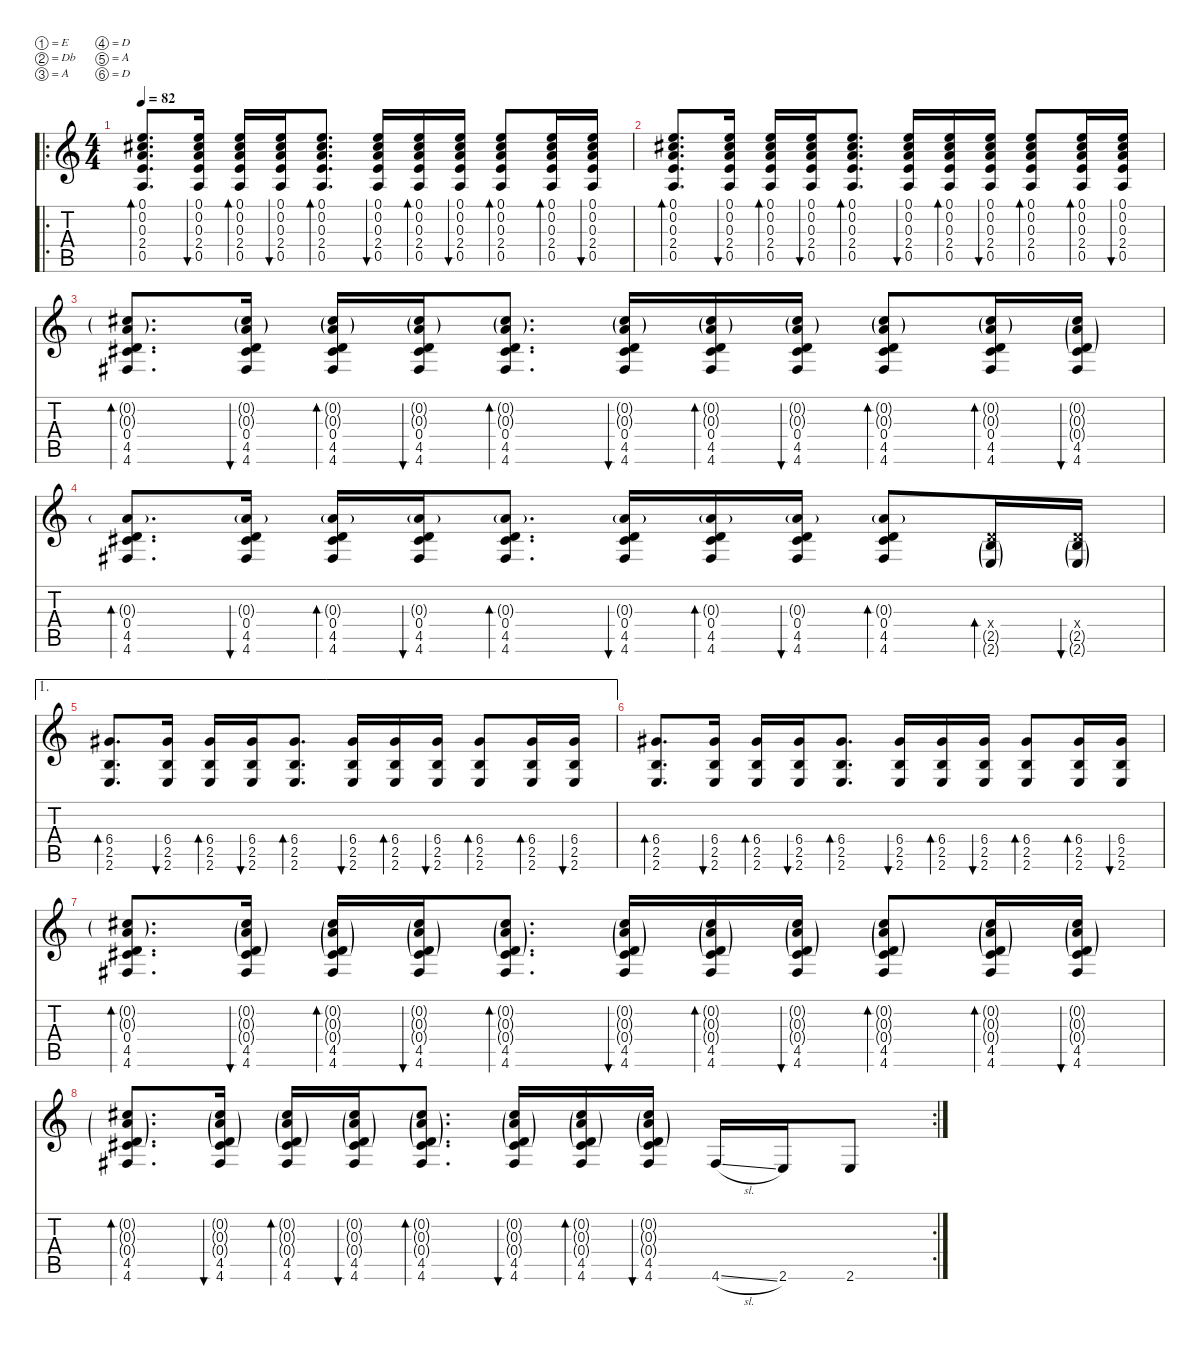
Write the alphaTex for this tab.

\defaultSystemsLayout 4
\hideDynamics
\bracketExtendMode nobrackets
\singleTrackTrackNamePolicy hidden
\multiTrackTrackNamePolicy hidden
\firstSystemTrackNameMode fullname
\firstSystemTrackNameOrientation horizontal
\otherSystemsTrackNameOrientation horizontal
\track ("Pista 1" "s.guit.") {instrument acousticguitarsteel}
\staff {score tabs}
\tuning (E4 Db4 A3 D3 A2 D2)
\ro
\ts (4 4)
\beaming (8 2 2 2 2)
\tempo 82
\clef g2
\ks c
(0.1 0.2{acc #} 0.3 2.4 0.5).8{d bd 30 dy f instrument acousticguitarsteel beam Up} (0.1 0.2{acc #} 0.3 2.4 0.5).16{bu 30 beam Up} (0.1 0.2{acc #} 0.3 2.4 0.5).16{bd 30 beam Up} (0.1 0.2{acc #} 0.3 2.4 0.5).16{bu 30 beam Up} (0.1 0.2{acc #} 0.3 2.4 0.5).8{d bd 30 beam Up} (0.1 0.2{acc #} 0.3 2.4 0.5).16{bu 30 beam Up} (0.1 0.2{acc #} 0.3 2.4 0.5).16{bd 30 beam Up} (0.1 0.2{acc #} 0.3 2.4 0.5).16{bu 30 beam Up} (0.1 0.2{acc #} 0.3 2.4 0.5).8{bd 30 beam Up} (0.1 0.2{acc #} 0.3 2.4 0.5).16{bd 30 beam Up} (0.1 0.2{acc #} 0.3 2.4 0.5).16{bu 30 beam Up} |
(0.1 0.2{acc #} 0.3 2.4 0.5).8{d bd 30 beam Up} (0.1 0.2{acc #} 0.3 2.4 0.5).16{bu 30 beam Up} (0.1 0.2{acc #} 0.3 2.4 0.5).16{bd 30 beam Up} (0.1 0.2{acc #} 0.3 2.4 0.5).16{bu 30 beam Up} (0.1 0.2{acc #} 0.3 2.4 0.5).8{d bd 30 beam Up} (0.1 0.2{acc #} 0.3 2.4 0.5).16{bu 30 beam Up} (0.1 0.2{acc #} 0.3 2.4 0.5).16{bd 30 beam Up} (0.1 0.2{acc #} 0.3 2.4 0.5).16{bu 30 beam Up} (0.1 0.2{acc #} 0.3 2.4 0.5).8{bd 30 beam Up} (0.1 0.2{acc #} 0.3 2.4 0.5).16{bd 30 beam Up} (0.1 0.2{acc #} 0.3 2.4 0.5).16{bu 30 beam Up} |
(0.2{g acc #} 0.3{g} 0.4 4.5{acc #} 4.6{acc #}).8{d bd 30 beam Up} (0.2{g acc #} 0.3{g} 0.4 4.5{acc #} 4.6{acc #}).16{bu 30 beam Up} (0.2{g acc #} 0.3{g} 0.4 4.5{acc #} 4.6{acc #}).16{bd 30 beam Up} (0.2{g acc #} 0.3{g} 0.4 4.5{acc #} 4.6{acc #}).16{bu 30 beam Up} (0.2{g acc #} 0.3{g} 0.4 4.5{acc #} 4.6{acc #}).8{d bd 30 beam Up} (0.2{g acc #} 0.3{g} 0.4 4.5{acc #} 4.6{acc #}).16{bu 30 beam Up} (0.2{g acc #} 0.3{g} 0.4 4.5{acc #} 4.6{acc #}).16{bd 30 beam Up} (0.2{g acc #} 0.3{g} 0.4 4.5{acc #} 4.6{acc #}).16{bu 30 beam Up} (0.2{g acc #} 0.3{g} 0.4 4.5{acc #} 4.6{acc #}).8{bd 30 beam Up} (0.2{g acc #} 0.3{g} 0.4 4.5{acc #} 4.6{acc #}).16{bd 30 beam Up} (0.2{g acc #} 0.3{g} 0.4{g} 4.5{acc #} 4.6{acc #}).16{bu 30 beam Up} |
(0.3{g} 0.4 4.5{acc #} 4.6{acc #}).8{d bd 30 beam Up} (0.3{g} 0.4 4.5{acc #} 4.6{acc #}).16{bu 30 beam Up} (0.3{g} 0.4 4.5{acc #} 4.6{acc #}).16{bd 30 beam Up} (0.3{g} 0.4 4.5{acc #} 4.6{acc #}).16{bu 30 beam Up} (0.3{g} 0.4 4.5{acc #} 4.6{acc #}).8{d bd 30 beam Up} (0.3{g} 0.4 4.5{acc #} 4.6{acc #}).16{bu 30 beam Up} (0.3{g} 0.4 4.5{acc #} 4.6{acc #}).16{bd 30 beam Up} (0.3{g} 0.4 4.5{acc #} 4.6{acc #}).16{bu 30 beam Up} (0.3{g} 0.4 4.5{acc #} 4.6{acc #}).8{bd 30 beam Up} (0.4{x} 2.5{g} 2.6{g}).16{bd 30 beam Up} (0.4{x} 2.5{g} 2.6{g}).16{bu 30 beam Up} |
\ae 1
(6.4{acc #} 2.5 2.6).8{d bd 30 beam Up} (6.4{acc #} 2.5 2.6).16{bu 30 beam Up} (6.4{acc #} 2.5 2.6).16{bd 30 beam Up} (6.4{acc #} 2.5 2.6).16{bu 30 beam Up} (6.4{acc #} 2.5 2.6).8{d bd 30 beam Up} (6.4{acc #} 2.5 2.6).16{bu 30 beam Up} (6.4{acc #} 2.5 2.6).16{bd 30 beam Up} (6.4{acc #} 2.5 2.6).16{bu 30 beam Up} (6.4{acc #} 2.5 2.6).8{bd 30 beam Up} (6.4{acc #} 2.5 2.6).16{bd 30 beam Up} (6.4{acc #} 2.5 2.6).16{bu 30 beam Up} |
(6.4{acc #} 2.5 2.6).8{d bd 30 beam Up} (6.4{acc #} 2.5 2.6).16{bu 30 beam Up} (6.4{acc #} 2.5 2.6).16{bd 30 beam Up} (6.4{acc #} 2.5 2.6).16{bu 30 beam Up} (6.4{acc #} 2.5 2.6).8{d bd 30 beam Up} (6.4{acc #} 2.5 2.6).16{bu 30 beam Up} (6.4{acc #} 2.5 2.6).16{bd 30 beam Up} (6.4{acc #} 2.5 2.6).16{bu 30 beam Up} (6.4{acc #} 2.5 2.6).8{bd 30 beam Up} (6.4{acc #} 2.5 2.6).16{bd 30 beam Up} (6.4{acc #} 2.5 2.6).16{bu 30 beam Up} |
(0.2{g acc #} 0.3{g} 0.4 4.5{acc #} 4.6{acc #}).8{d bd 30 beam Up} (0.2{g acc #} 0.3{g} 0.4{g} 4.5{acc #} 4.6{acc #}).16{bu 30 beam Up} (0.2{g acc #} 0.3{g} 0.4{g} 4.5{acc #} 4.6{acc #}).16{bd 30 beam Up} (0.2{g acc #} 0.3{g} 0.4{g} 4.5{acc #} 4.6{acc #}).16{bu 30 beam Up} (0.2{g acc #} 0.3{g} 0.4{g} 4.5{acc #} 4.6{acc #}).8{d bd 30 beam Up} (0.2{g acc #} 0.3{g} 0.4{g} 4.5{acc #} 4.6{acc #}).16{bu 30 beam Up} (0.2{g acc #} 0.3{g} 0.4{g} 4.5{acc #} 4.6{acc #}).16{bd 30 beam Up} (0.2{g acc #} 0.3{g} 0.4{g} 4.5{acc #} 4.6{acc #}).16{bu 30 beam Up} (0.2{g acc #} 0.3{g} 0.4{g} 4.5{acc #} 4.6{acc #}).8{bd 30 beam Up} (0.2{g acc #} 0.3{g} 0.4{g} 4.5{acc #} 4.6{acc #}).16{bd 30 beam Up} (0.2{g acc #} 0.3{g} 0.4{g} 4.5{acc #} 4.6{acc #}).16{bu 30 beam Up} |
\rc 2
(0.2{g acc #} 0.3{g} 0.4{g} 4.5{acc #} 4.6{acc #}).8{d bd 30 beam Up} (0.2{g acc #} 0.3{g} 0.4{g} 4.5{acc #} 4.6{acc #}).16{bu 30 beam Up} (0.2{g acc #} 0.3{g} 0.4{g} 4.5{acc #} 4.6{acc #}).16{bd 30 beam Up} (0.2{g acc #} 0.3{g} 0.4{g} 4.5{acc #} 4.6{acc #}).16{bu 30 beam Up} (0.2{g acc #} 0.3{g} 0.4{g} 4.5{acc #} 4.6{acc #}).8{d bd 30 beam Up} (0.2{g acc #} 0.3{g} 0.4{g} 4.5{acc #} 4.6{acc #}).16{bu 30 beam Up} (0.2{g acc #} 0.3{g} 0.4{g} 4.5{acc #} 4.6{acc #}).16{bd 30 beam Up} (0.2{g acc #} 0.3{g} 0.4{g} 4.5{acc #} 4.6{acc #}).16{bu 30 beam Up} 4.6{sl acc #}.16{beam Up} 2.6.16{beam Up} 2.6.8{beam Up}
